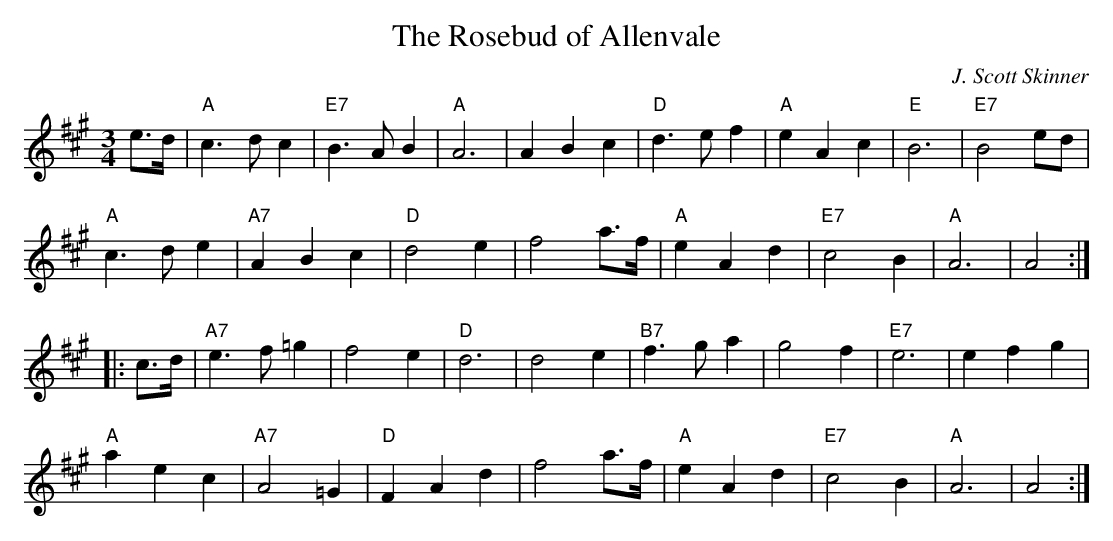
X:1
T:The Rosebud of Allenvale
C:J. Scott Skinner
M:3/4
L:1/8
K:A major
e>d |"A"c3 d c2|"E7"B3 A B2|"A"A6|A2 B2 c2|"D"d3 e f2|"A"e2 A2 c2|"E"B6|"E7"B4 ed|
"A"c3 d e2|"A7"A2 B2 c2|"D"d4 e2|f4 a>f|"A"e2 A2 d2|"E7"c4 B2|"A"A6|A4:|
|:c>d|"A7"e3 f =g2|f4 e2|"D"d6|d4 e2|"B7"f3 g a2|g4 f2|"E7"e6|e2 f2 g2|
"A"a2 e2 c2|"A7"A4 =G2|"D"F2 A2 d2|f4 a>f|"A"e2 A2 d2|"E7"c4 B2|"A"A6|A4:|
